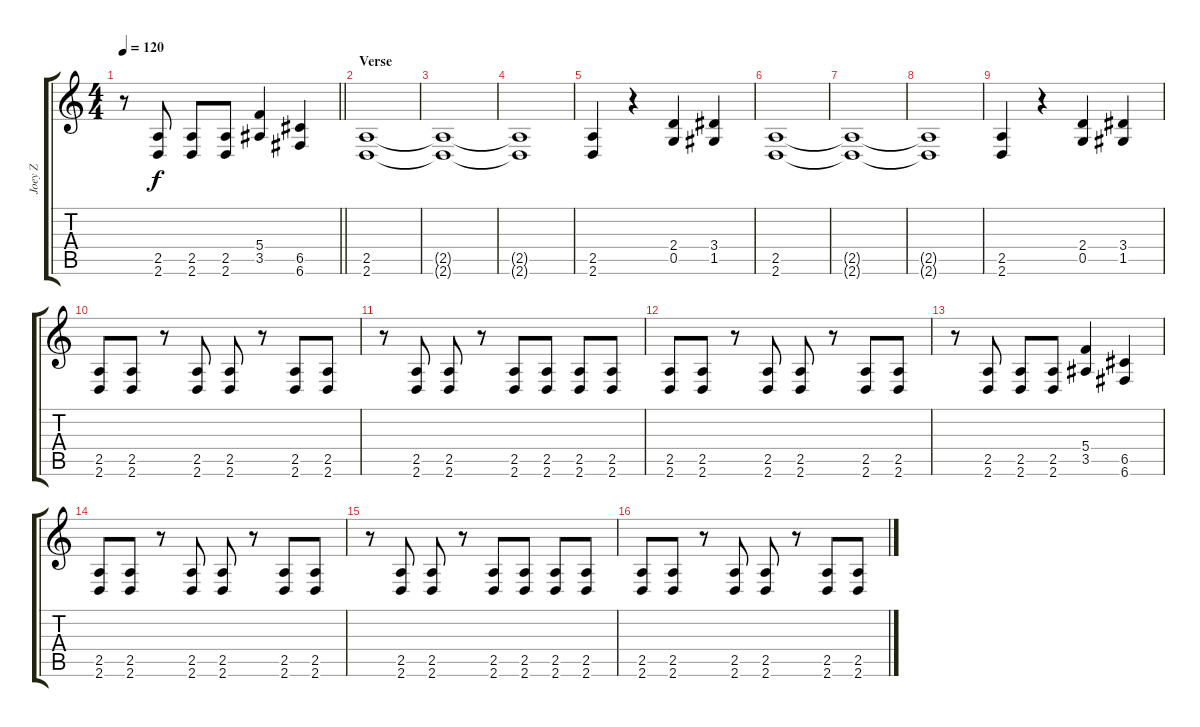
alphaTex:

\track ("Joey Z" "Joey Z") {instrument distortionguitar}
\staff {score tabs}
\tuning (D4 A3 F3 C3 G2 C2) {hide}
\ts (4 4)
\tempo 120
\clef g2
\barLineRight lightlight
\ks c
r.8{dy f} (2.5 2.6).8 (2.5 2.6).8 (2.5 2.6).8 (5.4 3.5).4 (6.5 6.6).4 |
\section ("" "Verse")
(2.5 2.6).1 |
(2.5{t} 2.6{t}).1 |
(2.5{t} 2.6{t}).1 |
(2.5 2.6).4 r.4 (2.4 0.5).4 (3.4 1.5).4 |
(2.5 2.6).1 |
(2.5{t} 2.6{t}).1 |
(2.5{t} 2.6{t}).1 |
(2.5 2.6).4 r.4 (2.4 0.5).4 (3.4 1.5).4 |
(2.5 2.6).8 (2.5 2.6).8 r.8 (2.5 2.6).8 (2.5 2.6).8 r.8 (2.5 2.6).8 (2.5 2.6).8 |
r.8 (2.5 2.6).8 (2.5 2.6).8 r.8 (2.5 2.6).8 (2.5 2.6).8 (2.5 2.6).8 (2.5 2.6).8 |
(2.5 2.6).8 (2.5 2.6).8 r.8 (2.5 2.6).8 (2.5 2.6).8 r.8 (2.5 2.6).8 (2.5 2.6).8 |
r.8 (2.5 2.6).8 (2.5 2.6).8 (2.5 2.6).8 (5.4 3.5).4 (6.5 6.6).4 |
(2.5 2.6).8 (2.5 2.6).8 r.8 (2.5 2.6).8 (2.5 2.6).8 r.8 (2.5 2.6).8 (2.5 2.6).8 |
r.8 (2.5 2.6).8 (2.5 2.6).8 r.8 (2.5 2.6).8 (2.5 2.6).8 (2.5 2.6).8 (2.5 2.6).8 |
(2.5 2.6).8 (2.5 2.6).8 r.8 (2.5 2.6).8 (2.5 2.6).8 r.8 (2.5 2.6).8 (2.5 2.6).8
